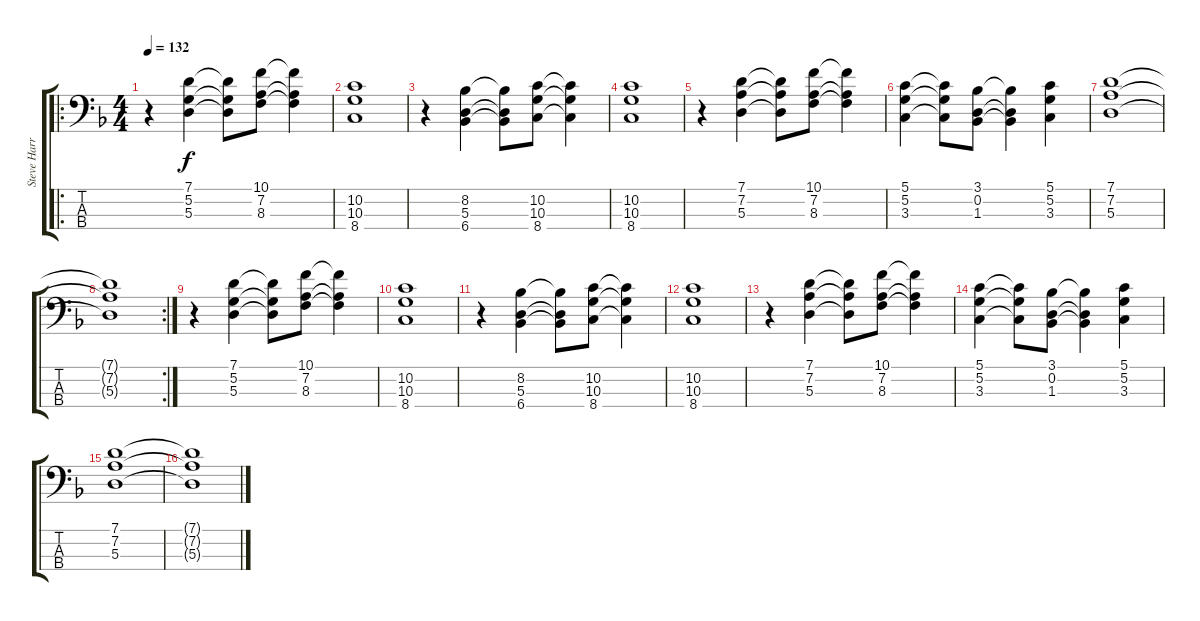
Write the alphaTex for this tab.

\track ("Steve Harris" "Steve Harr") {instrument electricbassfinger}
\staff {score tabs}
\tuning (G2 D2 A1 E1) {hide}
\ro
\ts (4 4)
\tempo 132
\clef f4
\ks f
r.4{dy f instrument electricbassfinger} (7.1 5.2 5.3).4 (7.1{t} 5.2{t} 5.3{t}).8 (10.1 7.2 8.3).8 (10.1{t} 7.2{t} 8.3{t}).4 |
(10.2 10.3 8.4).1 |
r.4 (8.2 5.3 6.4).4 (8.2{t} 5.3{t} 6.4{t}).8 (10.2 10.3 8.4).8 (10.2{t} 10.3{t} 8.4{t}).4 |
(10.2 10.3 8.4).1 |
r.4 (7.1 7.2 5.3).4 (7.1{t} 7.2{t} 5.3{t}).8 (10.1 7.2 8.3).8 (10.1{t} 7.2{t} 8.3{t}).4 |
(5.1 5.2 3.3).4 (5.1{t} 5.2{t} 3.3{t}).8 (3.1 0.2 1.3).8 (3.1{t} 0.2{t} 1.3{t}).4 (5.1 5.2 3.3).4 |
(7.1 7.2 5.3).1 |
\rc 2
(7.1{t} 7.2{t} 5.3{t}).1 |
r.4 (7.1 5.2 5.3).4 (7.1{t} 5.2{t} 5.3{t}).8 (10.1 7.2 8.3).8 (10.1{t} 7.2{t} 8.3{t}).4 |
(10.2 10.3 8.4).1 |
r.4 (8.2 5.3 6.4).4 (8.2{t} 5.3{t} 6.4{t}).8 (10.2 10.3 8.4).8 (10.2{t} 10.3{t} 8.4{t}).4 |
(10.2 10.3 8.4).1 |
r.4 (7.1 7.2 5.3).4 (7.1{t} 7.2{t} 5.3{t}).8 (10.1 7.2 8.3).8 (10.1{t} 7.2{t} 8.3{t}).4 |
(5.1 5.2 3.3).4 (5.1{t} 5.2{t} 3.3{t}).8 (3.1 0.2 1.3).8 (3.1{t} 0.2{t} 1.3{t}).4 (5.1 5.2 3.3).4 |
(7.1 7.2 5.3).1 |
(7.1{t} 7.2{t} 5.3{t}).1
